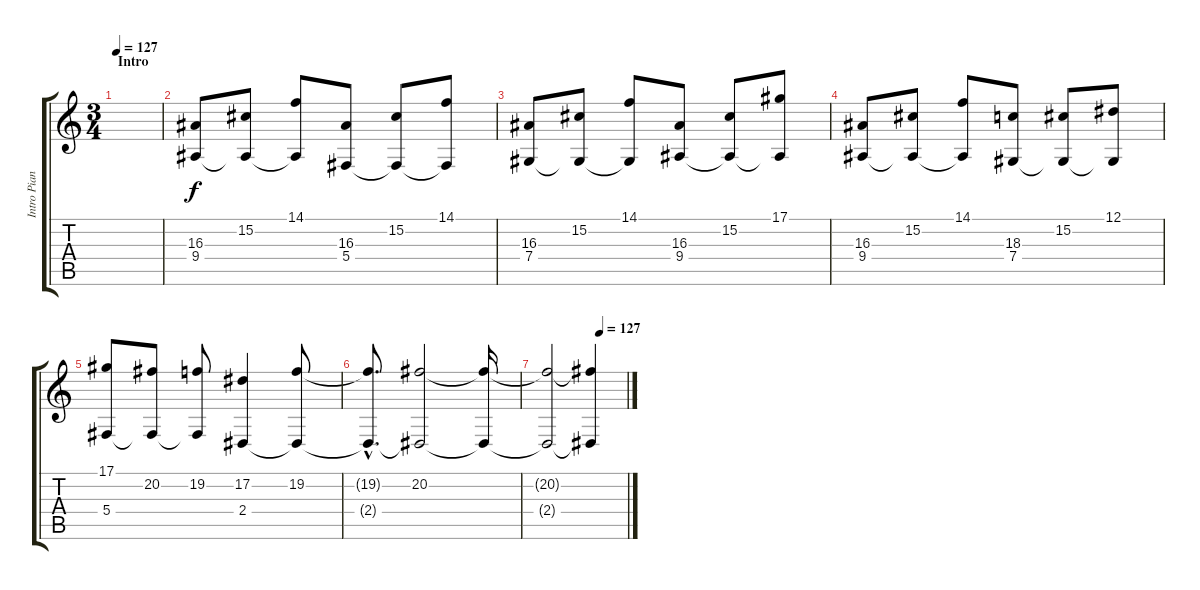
\track ("Intro Piano" "Intro Pian") {instrument brightacousticpiano}
\staff {score tabs}
\tuning (Eb4 Bb3 Gb3 Db3 Ab2 Eb2) {hide}
\ts (3 4)
\section ("" "Intro")
\tempo 127
\tempo 58
\tempo 127
\clef g2
\ks c
|
(16.3 9.4).8 (15.2 9.4{t}).8 (14.1 9.4{t}).8 (16.3 5.4).8 (15.2 5.4{t}).8 (14.1 5.4{t}).8 |
(16.3 7.4).8 (15.2 7.4{t}).8 (14.1 7.4{t}).8 (16.3 9.4).8 (15.2 9.4{t}).8 (17.1 9.4{t}).8 |
(16.3 9.4).8 (15.2 9.4{t}).8 (14.1 9.4{t}).8 (18.3 7.4).8 (15.2 7.4{t}).8 (12.1 7.4{t}).8 |
(17.1 5.4).8 (20.2 5.4{t}).8 (19.2 5.4{t}).8 (17.2 2.4).4 (19.2 2.4{t}).8 |
(19.2{hac t} 2.4{hac t}).8{d} (20.2 2.4{t}).2 (20.2{t} 2.4{t}).16 |
\tempo (127 0.6666666666666666)
(20.2{t} 2.4{t}).2 (20.2{t} 2.4{t}).4
